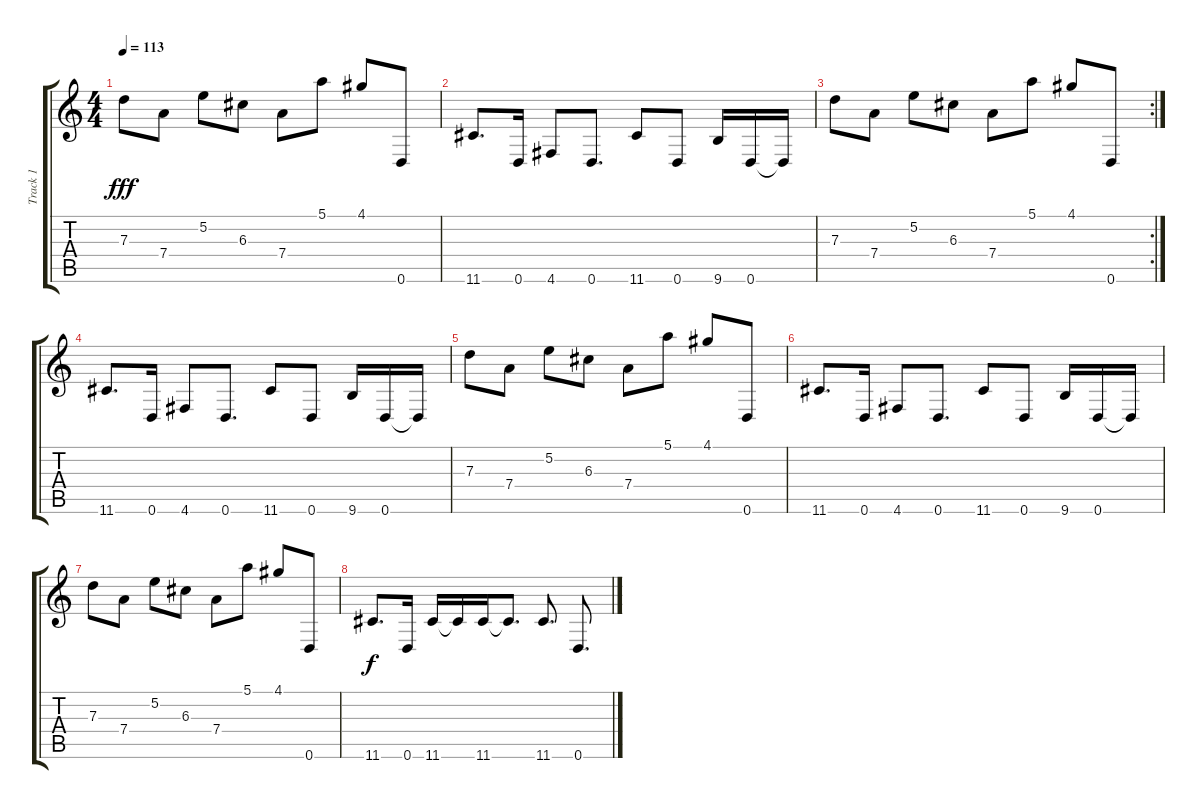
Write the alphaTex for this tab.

\track ("Track 1" "Track 1") {instrument distortionguitar}
\staff {score tabs}
\tuning (E4 B3 G3 D3 A2 D2) {hide}
\ts (4 4)
\tempo 113
\clef g2
\ks c
7.3.8{dy fff} 7.4.8 5.2.8 6.3.8 7.4.8 5.1.8 4.1.8 0.6.8 |
11.6.8{d} 0.6.16 4.6.8 0.6.8{d} 11.6.8 0.6.8 9.6.16 0.6.16 0.6{t}.16 |
\rc 2
7.3.8 7.4.8 5.2.8 6.3.8 7.4.8 5.1.8 4.1.8 0.6.8 |
11.6.8{d} 0.6.16 4.6.8 0.6.8{d} 11.6.8 0.6.8 9.6.16 0.6.16 0.6{t}.16 |
7.3.8 7.4.8 5.2.8 6.3.8 7.4.8 5.1.8 4.1.8 0.6.8 |
11.6.8{d} 0.6.16 4.6.8 0.6.8{d} 11.6.8 0.6.8 9.6.16 0.6.16 0.6{t}.16 |
7.3.8 7.4.8 5.2.8 6.3.8 7.4.8 5.1.8 4.1.8 0.6.8 |
11.6.8{d dy f} 0.6.16 11.6.16 11.6{t}.16 11.6.16 11.6{t}.8{d} 11.6.8{d} 0.6.8{d}
